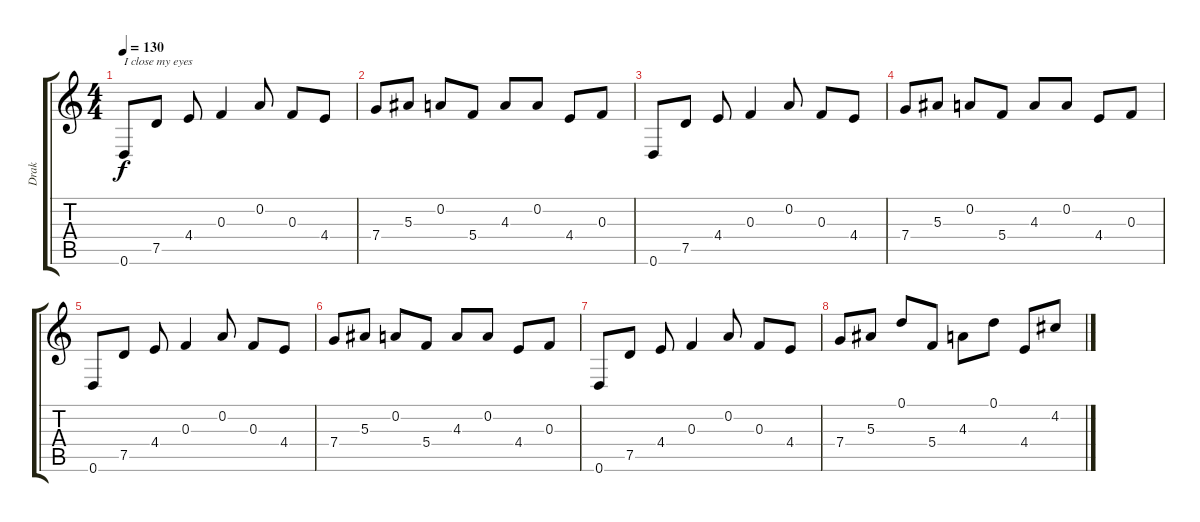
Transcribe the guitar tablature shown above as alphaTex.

\track ("Drak " "Drak ") {instrument acousticguitarsteel}
\staff {score tabs}
\tuning (D4 A3 F3 C3 G2 D2) {hide}
\ts (4 4)
\tempo 130
\clef g2
\ks c
0.6.8{txt "I close my eyes" dy f} 7.5.8 4.4.8 0.3.4 0.2.8 0.3.8 4.4.8 |
7.4.8 5.3.8 0.2.8 5.4.8 4.3.8 0.2.8 4.4.8 0.3.8 |
0.6.8 7.5.8 4.4.8 0.3.4 0.2.8 0.3.8 4.4.8 |
7.4.8 5.3.8 0.2.8 5.4.8 4.3.8 0.2.8 4.4.8 0.3.8 |
0.6.8 7.5.8 4.4.8 0.3.4 0.2.8 0.3.8 4.4.8 |
7.4.8 5.3.8 0.2.8 5.4.8 4.3.8 0.2.8 4.4.8 0.3.8 |
0.6.8 7.5.8 4.4.8 0.3.4 0.2.8 0.3.8 4.4.8 |
7.4.8 5.3.8 0.1.8 5.4.8 4.3.8 0.1.8 4.4.8 4.2.8
